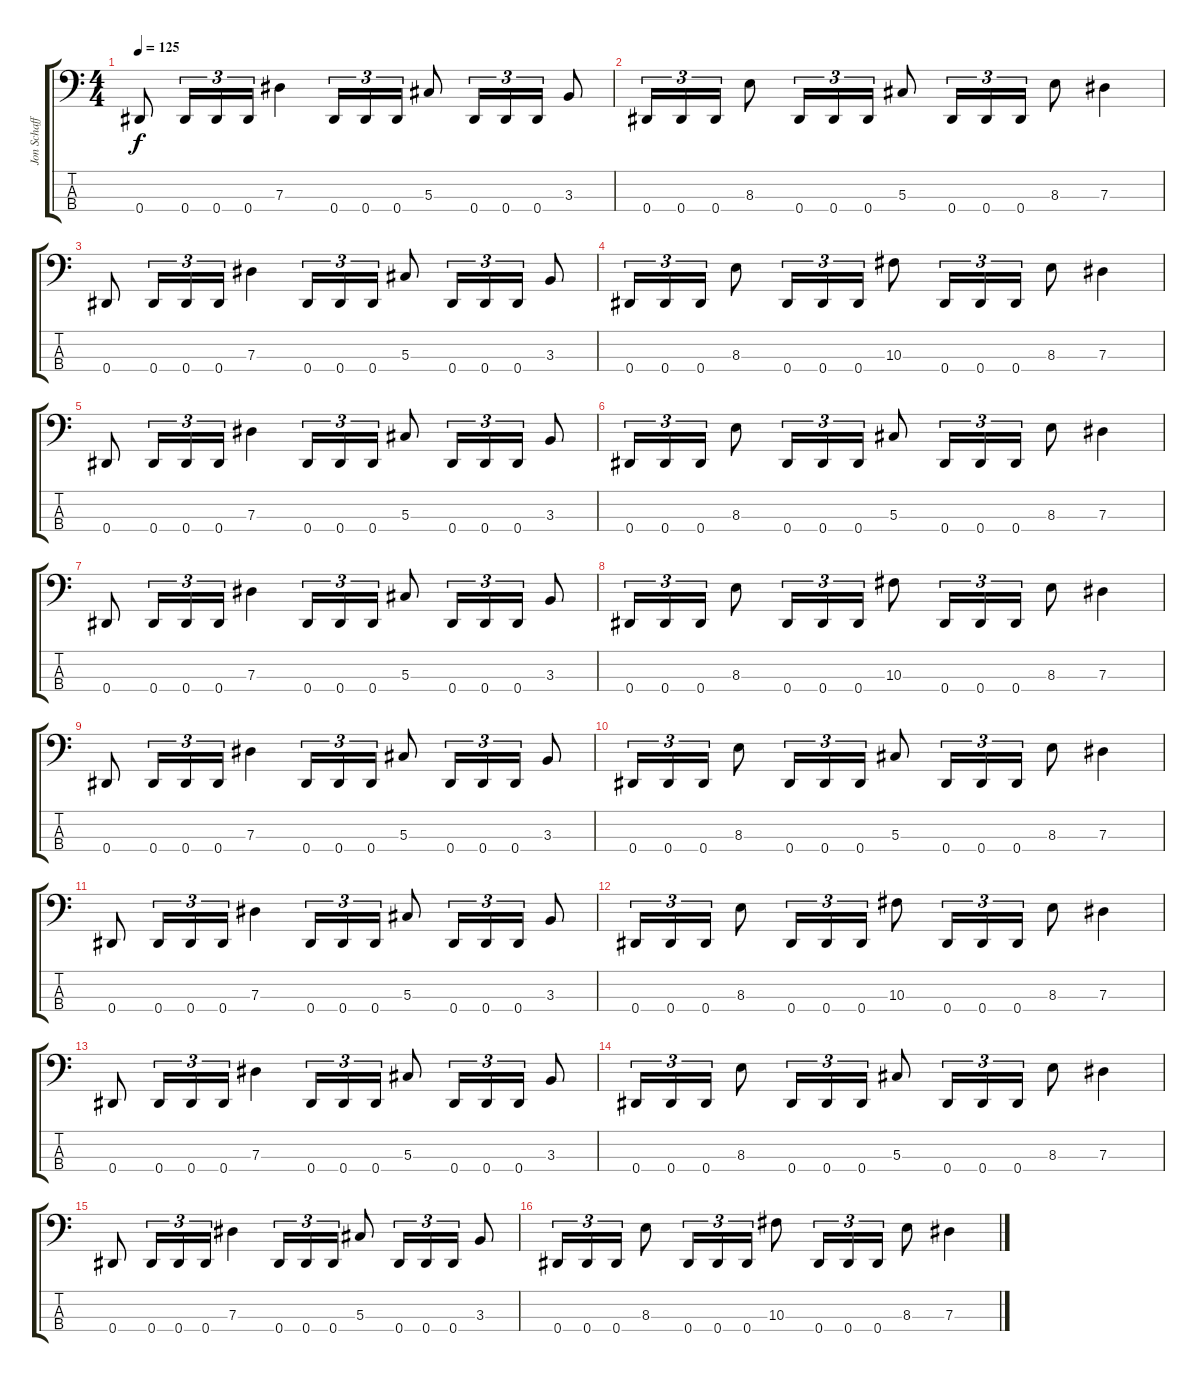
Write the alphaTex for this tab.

\track ("Jon Schaffer" "Jon Schaff") {instrument electricbassfinger}
\staff {score tabs}
\tuning (Gb2 Db2 Ab1 Eb1) {hide}
\ts (4 4)
\tempo 125
\clef f4
\ks c
0.4.8{dy f} 0.4.16{tu (3 2)} 0.4.16{tu (3 2)} 0.4.16{tu (3 2)} 7.3.4 0.4.16{tu (3 2)} 0.4.16{tu (3 2)} 0.4.16{tu (3 2)} 5.3.8 0.4.16{tu (3 2)} 0.4.16{tu (3 2)} 0.4.16{tu (3 2)} 3.3.8 |
0.4.16{tu (3 2)} 0.4.16{tu (3 2)} 0.4.16{tu (3 2)} 8.3.8 0.4.16{tu (3 2)} 0.4.16{tu (3 2)} 0.4.16{tu (3 2)} 5.3.8 0.4.16{tu (3 2)} 0.4.16{tu (3 2)} 0.4.16{tu (3 2)} 8.3.8 7.3.4 |
0.4.8 0.4.16{tu (3 2)} 0.4.16{tu (3 2)} 0.4.16{tu (3 2)} 7.3.4 0.4.16{tu (3 2)} 0.4.16{tu (3 2)} 0.4.16{tu (3 2)} 5.3.8 0.4.16{tu (3 2)} 0.4.16{tu (3 2)} 0.4.16{tu (3 2)} 3.3.8 |
0.4.16{tu (3 2)} 0.4.16{tu (3 2)} 0.4.16{tu (3 2)} 8.3.8 0.4.16{tu (3 2)} 0.4.16{tu (3 2)} 0.4.16{tu (3 2)} 10.3.8 0.4.16{tu (3 2)} 0.4.16{tu (3 2)} 0.4.16{tu (3 2)} 8.3.8 7.3.4 |
0.4.8 0.4.16{tu (3 2)} 0.4.16{tu (3 2)} 0.4.16{tu (3 2)} 7.3.4 0.4.16{tu (3 2)} 0.4.16{tu (3 2)} 0.4.16{tu (3 2)} 5.3.8 0.4.16{tu (3 2)} 0.4.16{tu (3 2)} 0.4.16{tu (3 2)} 3.3.8 |
0.4.16{tu (3 2)} 0.4.16{tu (3 2)} 0.4.16{tu (3 2)} 8.3.8 0.4.16{tu (3 2)} 0.4.16{tu (3 2)} 0.4.16{tu (3 2)} 5.3.8 0.4.16{tu (3 2)} 0.4.16{tu (3 2)} 0.4.16{tu (3 2)} 8.3.8 7.3.4 |
0.4.8 0.4.16{tu (3 2)} 0.4.16{tu (3 2)} 0.4.16{tu (3 2)} 7.3.4 0.4.16{tu (3 2)} 0.4.16{tu (3 2)} 0.4.16{tu (3 2)} 5.3.8 0.4.16{tu (3 2)} 0.4.16{tu (3 2)} 0.4.16{tu (3 2)} 3.3.8 |
0.4.16{tu (3 2)} 0.4.16{tu (3 2)} 0.4.16{tu (3 2)} 8.3.8 0.4.16{tu (3 2)} 0.4.16{tu (3 2)} 0.4.16{tu (3 2)} 10.3.8 0.4.16{tu (3 2)} 0.4.16{tu (3 2)} 0.4.16{tu (3 2)} 8.3.8 7.3.4 |
0.4.8 0.4.16{tu (3 2)} 0.4.16{tu (3 2)} 0.4.16{tu (3 2)} 7.3.4 0.4.16{tu (3 2)} 0.4.16{tu (3 2)} 0.4.16{tu (3 2)} 5.3.8 0.4.16{tu (3 2)} 0.4.16{tu (3 2)} 0.4.16{tu (3 2)} 3.3.8 |
0.4.16{tu (3 2)} 0.4.16{tu (3 2)} 0.4.16{tu (3 2)} 8.3.8 0.4.16{tu (3 2)} 0.4.16{tu (3 2)} 0.4.16{tu (3 2)} 5.3.8 0.4.16{tu (3 2)} 0.4.16{tu (3 2)} 0.4.16{tu (3 2)} 8.3.8 7.3.4 |
0.4.8 0.4.16{tu (3 2)} 0.4.16{tu (3 2)} 0.4.16{tu (3 2)} 7.3.4 0.4.16{tu (3 2)} 0.4.16{tu (3 2)} 0.4.16{tu (3 2)} 5.3.8 0.4.16{tu (3 2)} 0.4.16{tu (3 2)} 0.4.16{tu (3 2)} 3.3.8 |
0.4.16{tu (3 2)} 0.4.16{tu (3 2)} 0.4.16{tu (3 2)} 8.3.8 0.4.16{tu (3 2)} 0.4.16{tu (3 2)} 0.4.16{tu (3 2)} 10.3.8 0.4.16{tu (3 2)} 0.4.16{tu (3 2)} 0.4.16{tu (3 2)} 8.3.8 7.3.4 |
0.4.8 0.4.16{tu (3 2)} 0.4.16{tu (3 2)} 0.4.16{tu (3 2)} 7.3.4 0.4.16{tu (3 2)} 0.4.16{tu (3 2)} 0.4.16{tu (3 2)} 5.3.8 0.4.16{tu (3 2)} 0.4.16{tu (3 2)} 0.4.16{tu (3 2)} 3.3.8 |
0.4.16{tu (3 2)} 0.4.16{tu (3 2)} 0.4.16{tu (3 2)} 8.3.8 0.4.16{tu (3 2)} 0.4.16{tu (3 2)} 0.4.16{tu (3 2)} 5.3.8 0.4.16{tu (3 2)} 0.4.16{tu (3 2)} 0.4.16{tu (3 2)} 8.3.8 7.3.4 |
0.4.8 0.4.16{tu (3 2)} 0.4.16{tu (3 2)} 0.4.16{tu (3 2)} 7.3.4 0.4.16{tu (3 2)} 0.4.16{tu (3 2)} 0.4.16{tu (3 2)} 5.3.8 0.4.16{tu (3 2)} 0.4.16{tu (3 2)} 0.4.16{tu (3 2)} 3.3.8 |
0.4.16{tu (3 2)} 0.4.16{tu (3 2)} 0.4.16{tu (3 2)} 8.3.8 0.4.16{tu (3 2)} 0.4.16{tu (3 2)} 0.4.16{tu (3 2)} 10.3.8 0.4.16{tu (3 2)} 0.4.16{tu (3 2)} 0.4.16{tu (3 2)} 8.3.8 7.3.4
